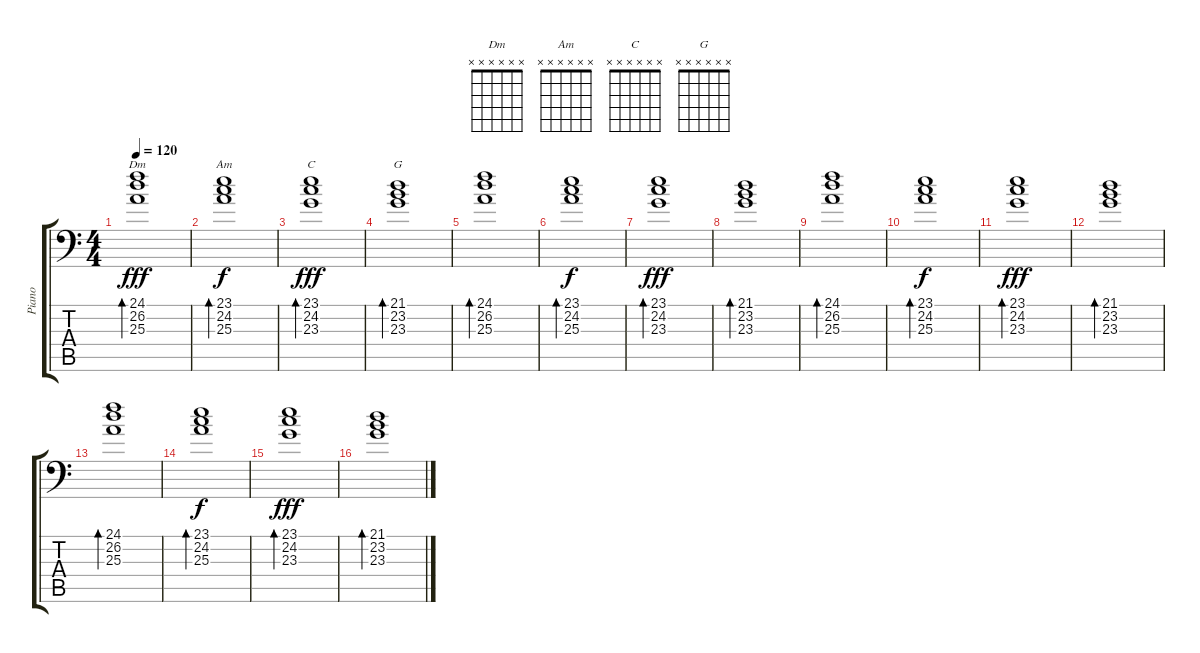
\track ("Piano" "Piano") {instrument acousticgrandpiano}
\staff {score tabs}
\tuning (F3 C3 Ab2 Eb2 Bb1 F1) {hide}
\chord ("Dm" x x x x x x)
\chord ("Am" x x x x x x)
\chord ("C" x x x x x x)
\chord ("G" x x x x x x)
\ts (4 4)
\tempo 120
\clef f4
\ks c
(24.1 26.2 25.3).1{bd 60 ch "Dm" dy fff volume 11} |
(23.1 24.2 25.3).1{bd 60 ch "Am" dy f} |
(23.1 24.2 23.3).1{bd 60 ch "C" dy fff} |
(21.1 23.2 23.3).1{bd 60 ch "G"} |
(24.1 26.2 25.3).1{bd 60} |
(23.1 24.2 25.3).1{bd 60 dy f} |
(23.1 24.2 23.3).1{bd 60 dy fff} |
(21.1 23.2 23.3).1{bd 60} |
(24.1 26.2 25.3).1{bd 60} |
(23.1 24.2 25.3).1{bd 60 dy f} |
(23.1 24.2 23.3).1{bd 60 dy fff} |
(21.1 23.2 23.3).1{bd 60} |
(24.1 26.2 25.3).1{bd 60} |
(23.1 24.2 25.3).1{bd 60 dy f} |
(23.1 24.2 23.3).1{bd 60 dy fff} |
(21.1 23.2 23.3).1{bd 60}
